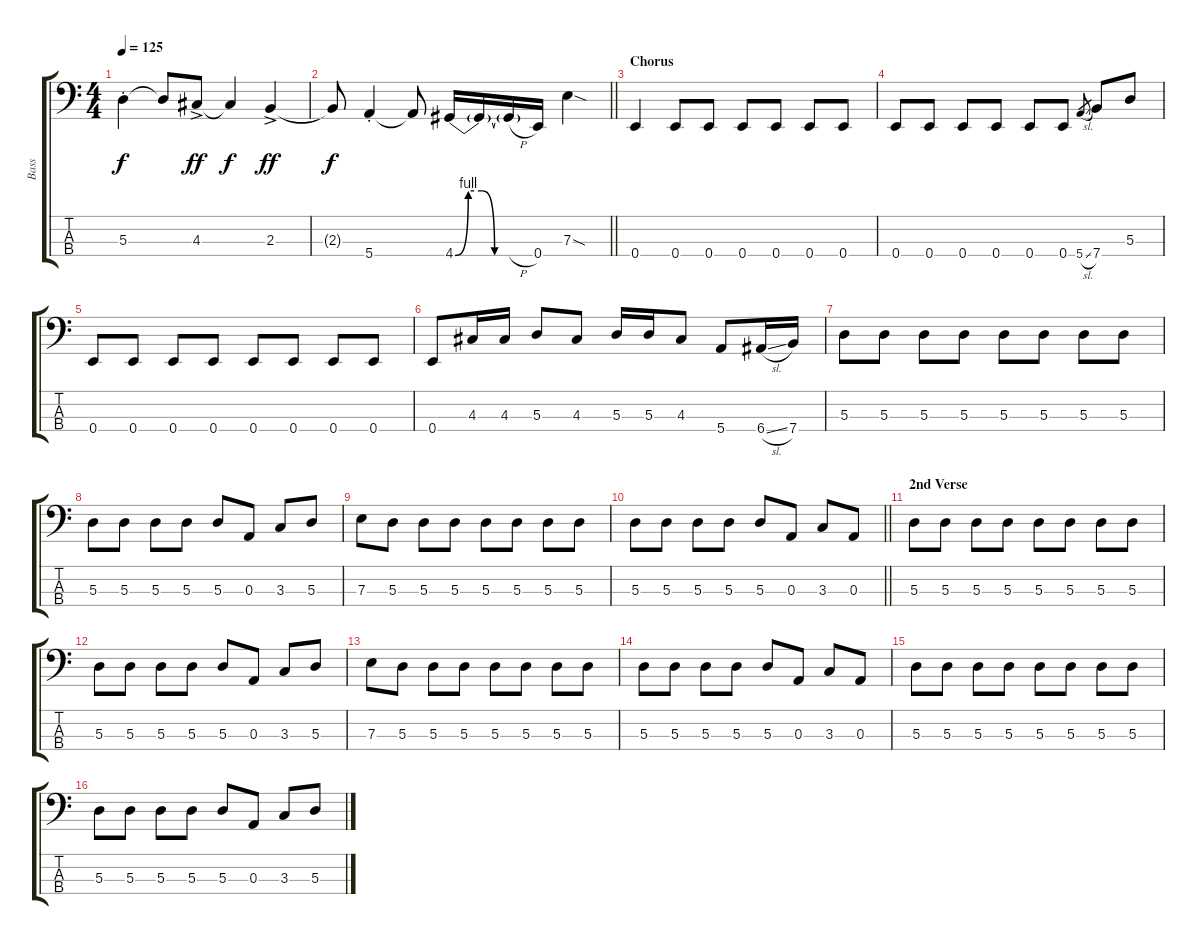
\track ("Bass" "Bass") {instrument electricbassfinger}
\staff {score tabs}
\tuning (G2 D2 A1 E1) {hide}
\ts (4 4)
\tempo 125
\clef f4
\ks c
5.3{st}.4{dy f} 5.3{t}.8 4.3{ac}.8{dy ff} 4.3{t}.4{dy f} 2.3{ac}.4{dy ff} |
\barLineRight lightlight
2.3{t}.8{dy f} 5.4{st}.4 5.4{t}.8 4.4{be (custom 0 0 10 4 20 4 30 0 60 0)}.16 4.4{t}.16 4.4{h t}.16 0.4.16 7.3{sod}.4 |
\section ("" "Chorus")
0.4.4 0.4.8 0.4.8 0.4.8 0.4.8 0.4.8 0.4.8 |
0.4.8 0.4.8 0.4.8 0.4.8 0.4.8 0.4.8 5.4{sl}.8{gr} 7.4.8 5.3.8 |
0.4.8 0.4.8 0.4.8 0.4.8 0.4.8 0.4.8 0.4.8 0.4.8 |
0.4.8 4.3.16 4.3.16 5.3.8 4.3.8 5.3.16 5.3.16 4.3.8 5.4.8 6.4{sl}.16 7.4.16 |
5.3.8 5.3.8 5.3.8 5.3.8 5.3.8 5.3.8 5.3.8 5.3.8 |
5.3.8 5.3.8 5.3.8 5.3.8 5.3.8 0.3.8 3.3.8 5.3.8 |
7.3.8 5.3.8 5.3.8 5.3.8 5.3.8 5.3.8 5.3.8 5.3.8 |
\barLineRight lightlight
5.3.8 5.3.8 5.3.8 5.3.8 5.3.8 0.3.8 3.3.8 0.3.8 |
\section ("" "2nd Verse")
5.3.8 5.3.8 5.3.8 5.3.8 5.3.8 5.3.8 5.3.8 5.3.8 |
5.3.8 5.3.8 5.3.8 5.3.8 5.3.8 0.3.8 3.3.8 5.3.8 |
7.3.8 5.3.8 5.3.8 5.3.8 5.3.8 5.3.8 5.3.8 5.3.8 |
5.3.8 5.3.8 5.3.8 5.3.8 5.3.8 0.3.8 3.3.8 0.3.8 |
5.3.8 5.3.8 5.3.8 5.3.8 5.3.8 5.3.8 5.3.8 5.3.8 |
5.3.8 5.3.8 5.3.8 5.3.8 5.3.8 0.3.8 3.3.8 5.3.8
